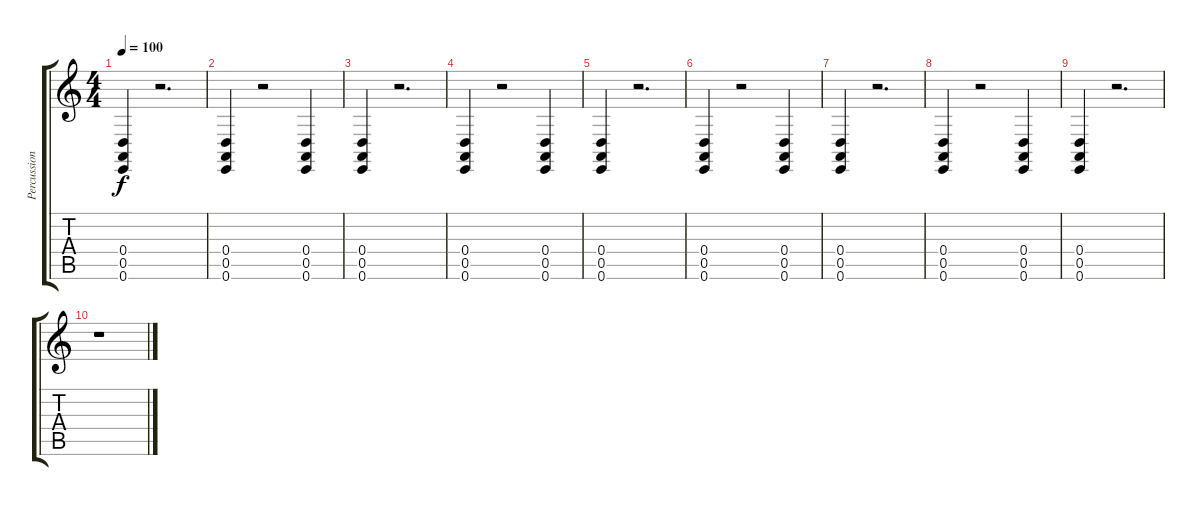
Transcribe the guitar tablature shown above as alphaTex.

\track ("Percussion I" "Percussion") {instrument taikodrum}
\staff {score tabs}
\tuning (E4 B3 G3 D3 A2 E2) {hide}
\ts (4 4)
\tempo 100
\clef g2
\ks c
(0.4 0.5 0.6).4{dy f} r.2{d} |
(0.4 0.5 0.6).4 r.2 (0.4 0.5 0.6).4 |
(0.4 0.5 0.6).4 r.2{d} |
(0.4 0.5 0.6).4 r.2 (0.4 0.5 0.6).4 |
(0.4 0.5 0.6).4 r.2{d} |
(0.4 0.5 0.6).4 r.2 (0.4 0.5 0.6).4 |
(0.4 0.5 0.6).4 r.2{d} |
(0.4 0.5 0.6).4 r.2 (0.4 0.5 0.6).4 |
(0.4 0.5 0.6).4 r.2{d} |
r.1
